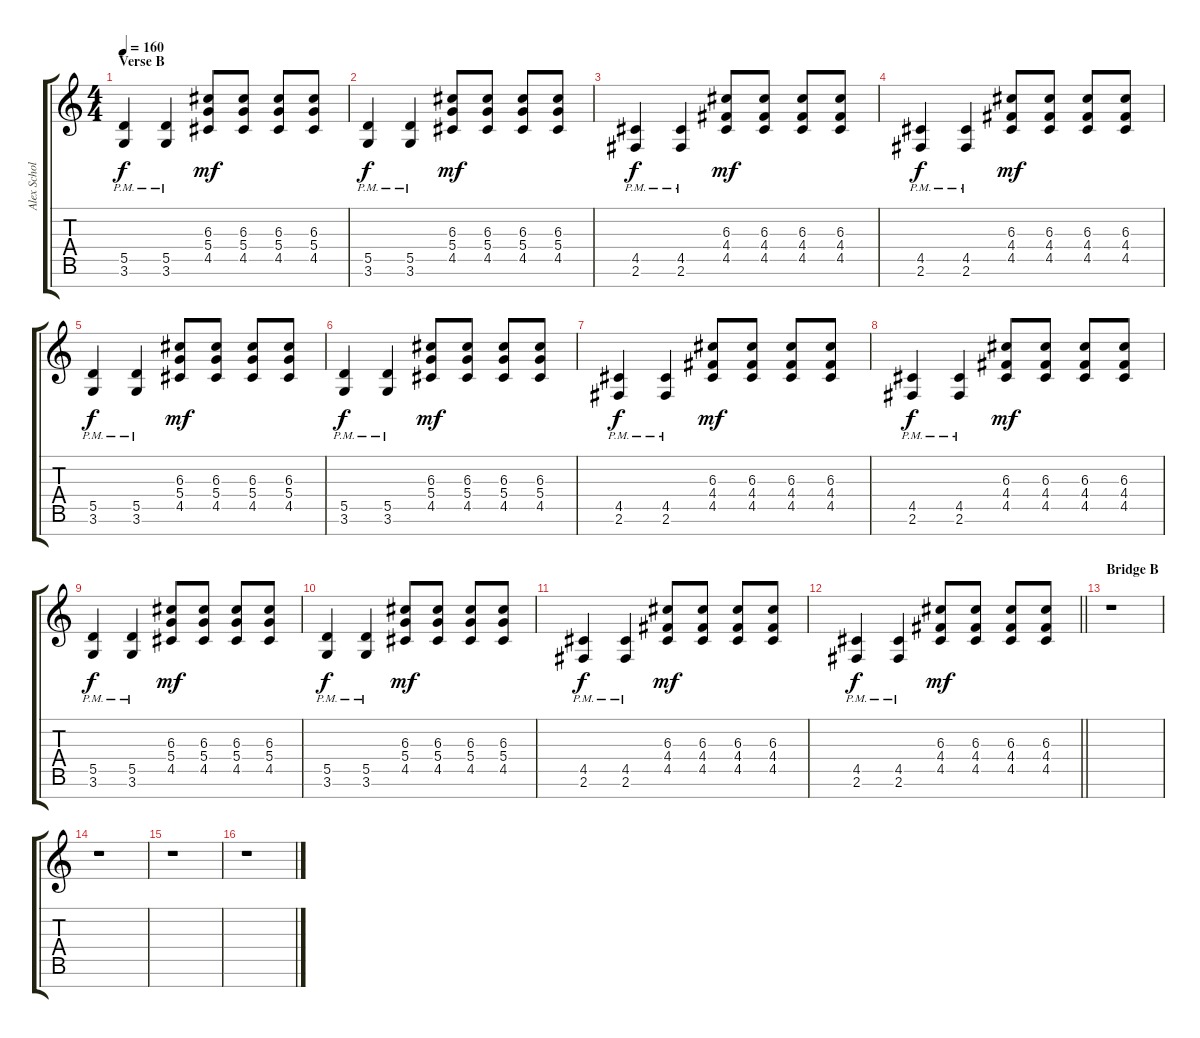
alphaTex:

\track ("Alex Scholpp" "Alex Schol") {instrument distortionguitar}
\staff {score tabs}
\tuning (E4 B3 G3 D3 A2 E2 B1) {hide}
\ts (4 4)
\section ("" "Verse B")
\tempo 160
\clef g2
\ks c
(5.5{pm} 3.6{pm}).4{dy f} (5.5{pm} 3.6{pm}).4 (6.3 5.4 4.5).8{dy mf} (6.3 5.4 4.5).8 (6.3 5.4 4.5).8 (6.3 5.4 4.5).8 |
(5.5{pm} 3.6{pm}).4{dy f} (5.5{pm} 3.6{pm}).4 (6.3 5.4 4.5).8{dy mf} (6.3 5.4 4.5).8 (6.3 5.4 4.5).8 (6.3 5.4 4.5).8 |
(4.5{pm} 2.6{pm}).4{dy f} (4.5{pm} 2.6{pm}).4 (6.3 4.4 4.5).8{dy mf} (6.3 4.4 4.5).8 (6.3 4.4 4.5).8 (6.3 4.4 4.5).8 |
(4.5{pm} 2.6{pm}).4{dy f} (4.5{pm} 2.6{pm}).4 (6.3 4.4 4.5).8{dy mf} (6.3 4.4 4.5).8 (6.3 4.4 4.5).8 (6.3 4.4 4.5).8 |
(5.5{pm} 3.6{pm}).4{dy f} (5.5{pm} 3.6{pm}).4 (6.3 5.4 4.5).8{dy mf} (6.3 5.4 4.5).8 (6.3 5.4 4.5).8 (6.3 5.4 4.5).8 |
(5.5{pm} 3.6{pm}).4{dy f} (5.5{pm} 3.6{pm}).4 (6.3 5.4 4.5).8{dy mf} (6.3 5.4 4.5).8 (6.3 5.4 4.5).8 (6.3 5.4 4.5).8 |
(4.5{pm} 2.6{pm}).4{dy f} (4.5{pm} 2.6{pm}).4 (6.3 4.4 4.5).8{dy mf} (6.3 4.4 4.5).8 (6.3 4.4 4.5).8 (6.3 4.4 4.5).8 |
(4.5{pm} 2.6{pm}).4{dy f} (4.5{pm} 2.6{pm}).4 (6.3 4.4 4.5).8{dy mf} (6.3 4.4 4.5).8 (6.3 4.4 4.5).8 (6.3 4.4 4.5).8 |
(5.5{pm} 3.6{pm}).4{dy f} (5.5{pm} 3.6{pm}).4 (6.3 5.4 4.5).8{dy mf} (6.3 5.4 4.5).8 (6.3 5.4 4.5).8 (6.3 5.4 4.5).8 |
(5.5{pm} 3.6{pm}).4{dy f} (5.5{pm} 3.6{pm}).4 (6.3 5.4 4.5).8{dy mf} (6.3 5.4 4.5).8 (6.3 5.4 4.5).8 (6.3 5.4 4.5).8 |
(4.5{pm} 2.6{pm}).4{dy f} (4.5{pm} 2.6{pm}).4 (6.3 4.4 4.5).8{dy mf} (6.3 4.4 4.5).8 (6.3 4.4 4.5).8 (6.3 4.4 4.5).8 |
\barLineRight lightlight
(4.5{pm} 2.6{pm}).4{dy f} (4.5{pm} 2.6{pm}).4 (6.3 4.4 4.5).8{dy mf} (6.3 4.4 4.5).8 (6.3 4.4 4.5).8 (6.3 4.4 4.5).8 |
\section ("" "Bridge B")
r.1 |
r.1 |
r.1 |
r.1
